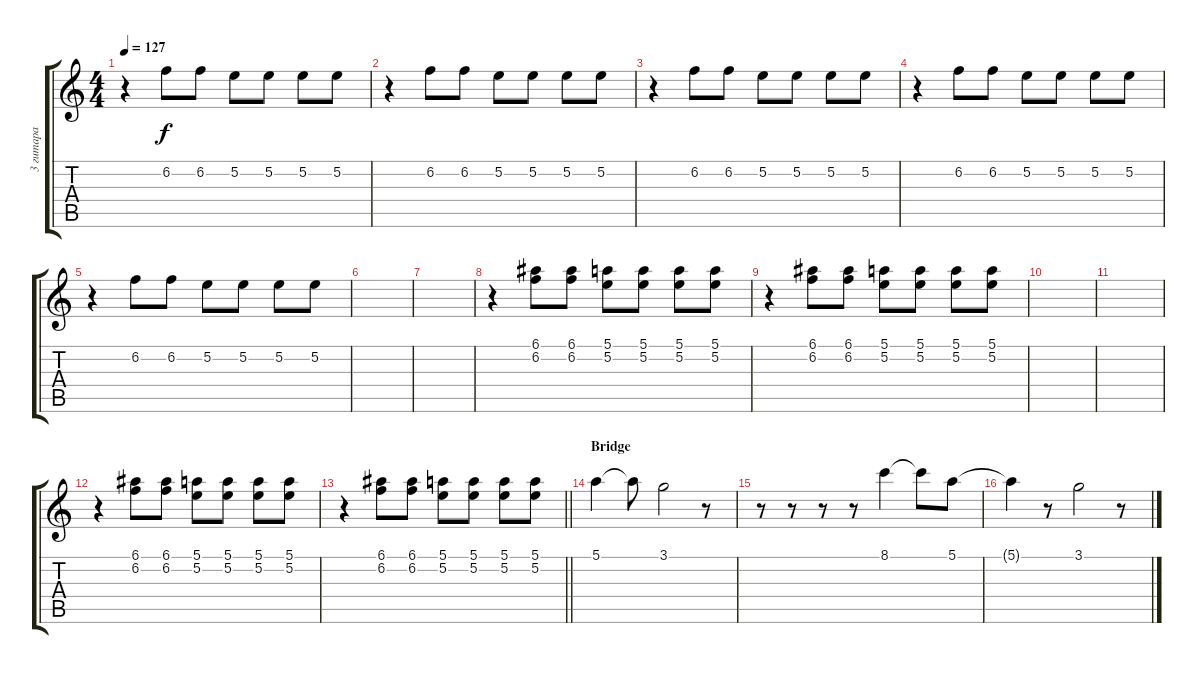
\track ("3 гитара" "3 гитара") {instrument acousticguitarsteel}
\staff {score tabs}
\tuning (E4 B3 G3 D3 A2 E2) {hide}
\ts (4 4)
\tempo 127
\clef g2
\ks c
r.4{dy f} 6.2.8 6.2.8 5.2.8 5.2.8 5.2.8 5.2.8 |
r.4 6.2.8 6.2.8 5.2.8 5.2.8 5.2.8 5.2.8 |
r.4 6.2.8 6.2.8 5.2.8 5.2.8 5.2.8 5.2.8 |
r.4 6.2.8 6.2.8 5.2.8 5.2.8 5.2.8 5.2.8 |
r.4 6.2.8 6.2.8 5.2.8 5.2.8 5.2.8 5.2.8 |
|
|
r.4 (6.1 6.2).8 (6.1 6.2).8 (5.1 5.2).8 (5.1 5.2).8 (5.1 5.2).8 (5.1 5.2).8 |
r.4 (6.1 6.2).8 (6.1 6.2).8 (5.1 5.2).8 (5.1 5.2).8 (5.1 5.2).8 (5.1 5.2).8 |
|
|
r.4 (6.1 6.2).8 (6.1 6.2).8 (5.1 5.2).8 (5.1 5.2).8 (5.1 5.2).8 (5.1 5.2).8 |
\barLineRight lightlight
r.4 (6.1 6.2).8 (6.1 6.2).8 (5.1 5.2).8 (5.1 5.2).8 (5.1 5.2).8 (5.1 5.2).8 |
\section ("" "Bridge")
5.1.4 5.1{t}.8 3.1.2 r.8 |
r.8 r.8 r.8 r.8 8.1.4 8.1{t}.8 5.1.8 |
5.1{t}.4 r.8 3.1.2 r.8
